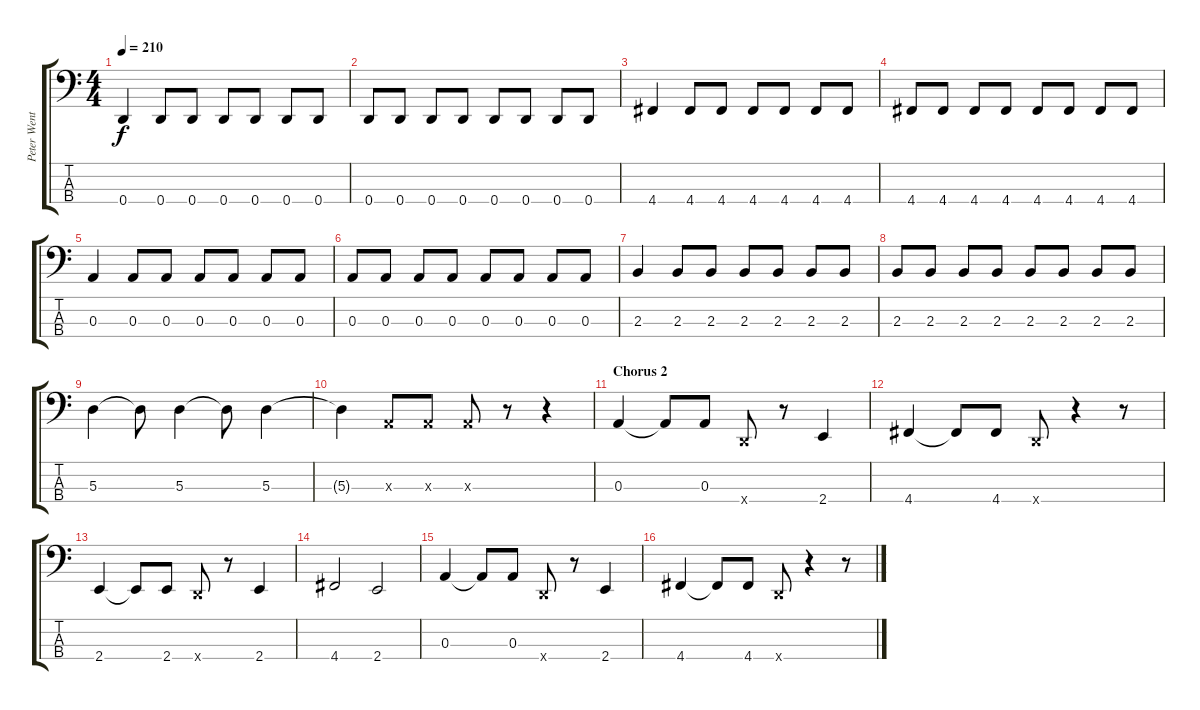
\track ("Peter Wentz (Bass)" "Peter Went") {instrument electricbasspick}
\staff {score tabs}
\tuning (G2 D2 A1 D1) {hide}
\ts (4 4)
\tempo 210
\clef f4
\ks c
0.4.4{dy f} 0.4.8 0.4.8 0.4.8 0.4.8 0.4.8 0.4.8 |
0.4.8 0.4.8 0.4.8 0.4.8 0.4.8 0.4.8 0.4.8 0.4.8 |
4.4.4 4.4.8 4.4.8 4.4.8 4.4.8 4.4.8 4.4.8 |
4.4.8 4.4.8 4.4.8 4.4.8 4.4.8 4.4.8 4.4.8 4.4.8 |
0.3.4 0.3.8 0.3.8 0.3.8 0.3.8 0.3.8 0.3.8 |
0.3.8 0.3.8 0.3.8 0.3.8 0.3.8 0.3.8 0.3.8 0.3.8 |
2.3.4 2.3.8 2.3.8 2.3.8 2.3.8 2.3.8 2.3.8 |
2.3.8 2.3.8 2.3.8 2.3.8 2.3.8 2.3.8 2.3.8 2.3.8 |
5.3.4 5.3{t}.8 5.3.4 5.3{t}.8 5.3.4 |
5.3{t}.4 0.3{x}.8 0.3{x}.8 0.3{x}.8 r.8 r.4 |
\section ("" "Chorus 2")
0.3.4 0.3{t}.8 0.3.8 0.4{x}.8 r.8 2.4.4 |
4.4.4 4.4{t}.8 4.4.8 0.4{x}.8 r.4 r.8 |
2.4.4 2.4{t}.8 2.4.8 0.4{x}.8 r.8 2.4.4 |
4.4.2 2.4.2 |
0.3.4 0.3{t}.8 0.3.8 0.4{x}.8 r.8 2.4.4 |
4.4.4 4.4{t}.8 4.4.8 0.4{x}.8 r.4 r.8
